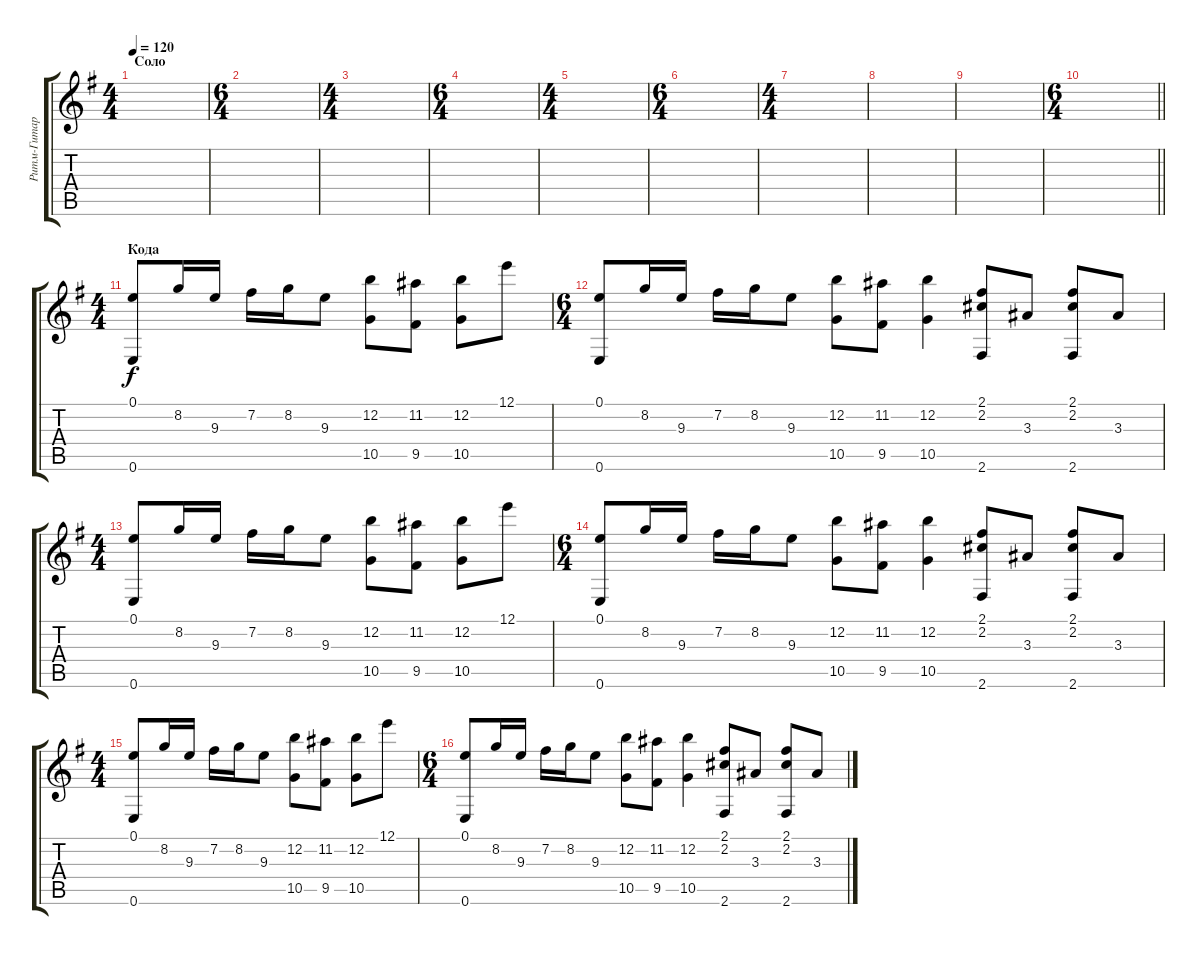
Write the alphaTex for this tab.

\track ("Ритм-Гитара (Перебор)" "Ритм-Гитар") {instrument acousticguitarnylon}
\staff {score tabs}
\tuning (E4 B3 G3 D3 A2 E2) {hide}
\ts (4 4)
\section ("" "Соло")
\tempo 120
\clef g2
\ks eminor
|
\ts (6 4)
|
\ts (4 4)
|
\ts (6 4)
|
\ts (4 4)
|
\ts (6 4)
|
\ts (4 4)
|
|
|
\ts (6 4)
\barLineRight lightlight
|
\ts (4 4)
\section ("" "Кода")
(0.1 0.6).8 8.2.16 9.3.16 7.2.16 8.2.16 9.3.8 (12.2 10.5).8 (11.2 9.5).8 (12.2 10.5).8 12.1.8 |
\ts (6 4)
(0.1 0.6).8 8.2.16 9.3.16 7.2.16 8.2.16 9.3.8 (12.2 10.5).8 (11.2 9.5).8 (12.2 10.5).4 (2.1 2.2 2.6).8 3.3.8 (2.1 2.2 2.6).8 3.3.8 |
\ts (4 4)
(0.1 0.6).8 8.2.16 9.3.16 7.2.16 8.2.16 9.3.8 (12.2 10.5).8 (11.2 9.5).8 (12.2 10.5).8 12.1.8 |
\ts (6 4)
(0.1 0.6).8 8.2.16 9.3.16 7.2.16 8.2.16 9.3.8 (12.2 10.5).8 (11.2 9.5).8 (12.2 10.5).4 (2.1 2.2 2.6).8 3.3.8 (2.1 2.2 2.6).8 3.3.8 |
\ts (4 4)
(0.1 0.6).8 8.2.16 9.3.16 7.2.16 8.2.16 9.3.8 (12.2 10.5).8 (11.2 9.5).8 (12.2 10.5).8 12.1.8 |
\ts (6 4)
(0.1 0.6).8 8.2.16 9.3.16 7.2.16 8.2.16 9.3.8 (12.2 10.5).8 (11.2 9.5).8 (12.2 10.5).4 (2.1 2.2 2.6).8 3.3.8 (2.1 2.2 2.6).8 3.3.8
